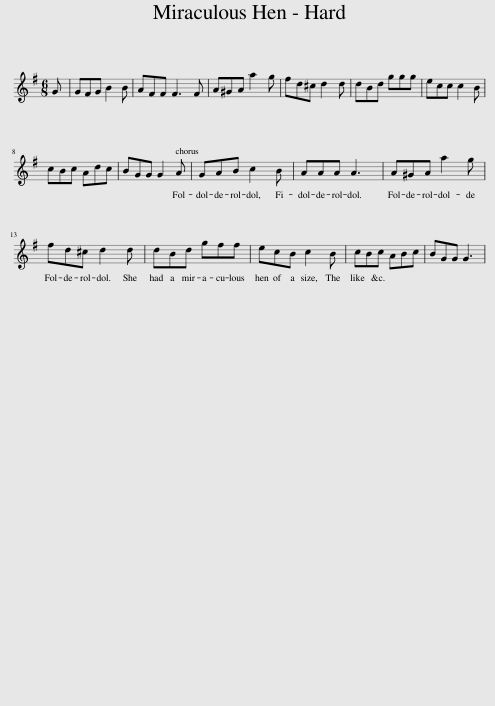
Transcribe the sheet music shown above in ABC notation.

X:1
L:1/8
M:6/8
I:linebreak $
K:G
V:1 treble
V:1
 G | GFG B2 B | AFF F3 F | A^GA a2 g | fd^c d2 d | %5
 dBd ggg | ecc c2 B |$ cBc Adc | BGG G2 A | GAB c2 B | %10
 AAA A3 | A^GA a2 g |$ fd^c d2 d | dBd gff | ecB c2 B | %15
 cBc ABc | BGG G3 | %17
